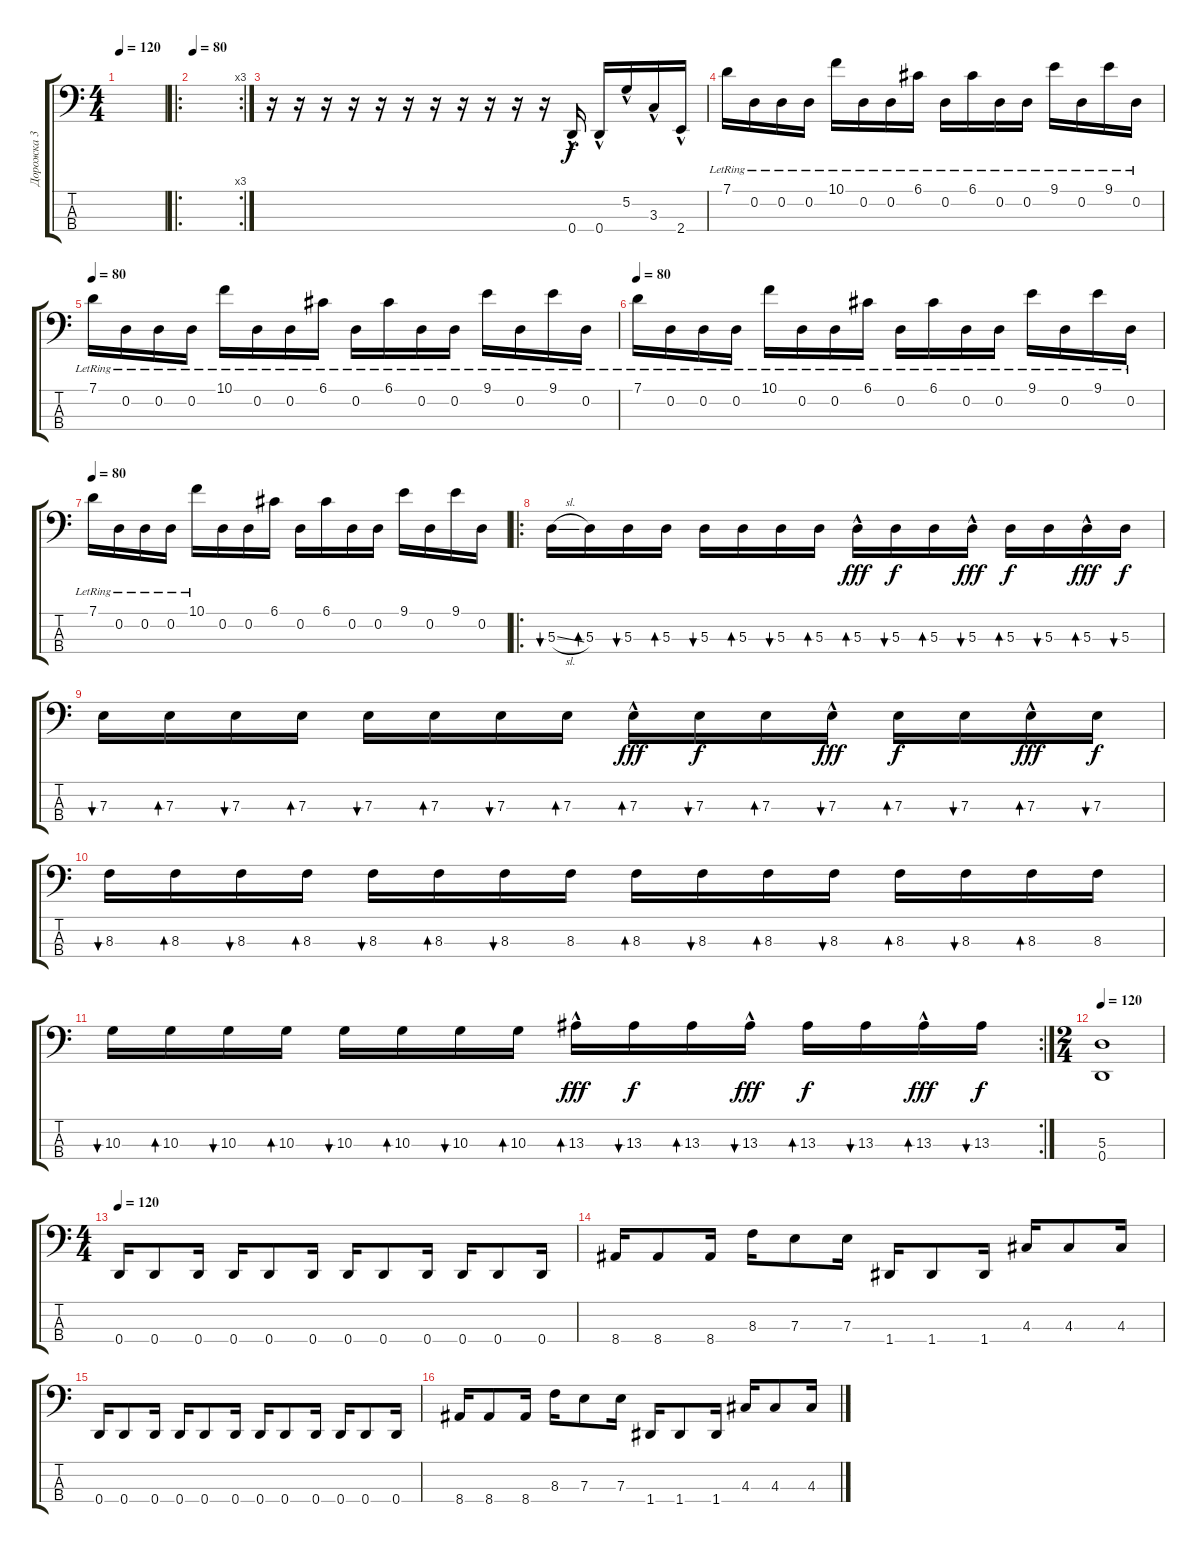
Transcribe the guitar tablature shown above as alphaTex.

\track ("Дорожка 3" "Дорожка 3") {instrument slapbass1}
\staff {score tabs}
\tuning (G2 D2 A1 D1) {hide}
\ts (4 4)
\tempo 120
\tempo 80
\tempo 120
\clef f4
\ks c
|
\ro
\rc 3
\tempo 80
|
r.16 r.16 r.16 r.16 r.16 r.16 r.16 r.16 r.16 r.16 r.16 0.4{hac}.16 0.4{hac}.16 5.2{hac}.16 3.3{hac}.16 2.4{hac}.16 |
7.1{lr}.16{dy f} 0.2{lr}.16 0.2{lr}.16 0.2{lr}.16 10.1{lr}.16 0.2{lr}.16 0.2{lr}.16 6.1{lr}.16 0.2{lr}.16 6.1{lr}.16 0.2{lr}.16 0.2{lr}.16 9.1{lr}.16 0.2{lr}.16 9.1{lr}.16 0.2{lr}.16 |
\tempo 80
7.1{lr}.16 0.2{lr}.16 0.2{lr}.16 0.2{lr}.16 10.1{lr}.16 0.2{lr}.16 0.2{lr}.16 6.1{lr}.16 0.2{lr}.16 6.1{lr}.16 0.2{lr}.16 0.2{lr}.16 9.1{lr}.16 0.2{lr}.16 9.1{lr}.16 0.2{lr}.16 |
\tempo 80
7.1{lr}.16 0.2{lr}.16 0.2{lr}.16 0.2{lr}.16 10.1{lr}.16 0.2{lr}.16 0.2{lr}.16 6.1{lr}.16 0.2{lr}.16 6.1{lr}.16 0.2{lr}.16 0.2{lr}.16 9.1{lr}.16 0.2{lr}.16 9.1{lr}.16 0.2{lr}.16 |
\tempo 80
7.1{lr}.16 0.2{lr}.16 0.2{lr}.16 0.2{lr}.16 10.1{lr}.16 0.2.16 0.2.16 6.1.16 0.2.16 6.1.16 0.2.16 0.2.16 9.1.16 0.2.16 9.1.16 0.2.16 |
\ro
5.3{sl}.16{bu 60} 5.3.16{bd 60} 5.3.16{bu 60} 5.3.16{bd 60} 5.3.16{bu 60} 5.3.16{bd 60} 5.3.16{bu 60} 5.3.16{bd 60} 5.3{hac}.16{bd 60 dy fff} 5.3.16{bu 60 dy f} 5.3.16{bd 60} 5.3{hac}.16{bu 60 dy fff} 5.3.16{bd 60 dy f} 5.3.16{bu 60} 5.3{hac}.16{bd 60 dy fff} 5.3.16{bu 60 dy f} |
7.3.16{bu 60} 7.3.16{bd 60} 7.3.16{bu 60} 7.3.16{bd 60} 7.3.16{bu 60} 7.3.16{bd 60} 7.3.16{bu 60} 7.3.16{bd 60} 7.3{hac}.16{bd 60 dy fff} 7.3.16{bu 60 dy f} 7.3.16{bd 60} 7.3{hac}.16{bu 60 dy fff} 7.3.16{bd 60 dy f} 7.3.16{bu 60} 7.3{hac}.16{bd 60 dy fff} 7.3.16{bu 60 dy f} |
8.3.16{bu 60} 8.3.16{bd 60} 8.3.16{bu 60} 8.3.16{bd 60} 8.3.16{bu 60} 8.3.16{bd 60} 8.3.16{bu 60} 8.3.16 8.3.16{bd 60} 8.3.16{bu 60} 8.3.16{bd 60} 8.3.16{bu 60} 8.3.16{bd 60} 8.3.16{bu 60} 8.3.16{bd 60} 8.3.16 |
\rc 2
10.3.16{bu 60} 10.3.16{bd 60} 10.3.16{bu 60} 10.3.16{bd 60} 10.3.16{bu 60} 10.3.16{bd 60} 10.3.16{bu 60} 10.3.16{bd 60} 13.3{hac}.16{bd 60 dy fff} 13.3.16{bu 60 dy f} 13.3.16{bd 60} 13.3{hac}.16{bu 60 dy fff} 13.3.16{bd 60 dy f} 13.3.16{bu 60} 13.3{hac}.16{bd 60 dy fff} 13.3.16{bu 60 dy f} |
\ts (2 4)
\tempo 120
(5.3 0.4).1 |
\ts (4 4)
\tempo 120
0.4.16 0.4.8 0.4.16 0.4.16 0.4.8 0.4.16 0.4.16 0.4.8 0.4.16 0.4.16 0.4.8 0.4.16 |
8.4.16 8.4.8 8.4.16 8.3.16 7.3.8 7.3.16 1.4.16 1.4.8 1.4.16 4.3.16 4.3.8 4.3.16 |
0.4.16 0.4.8 0.4.16 0.4.16 0.4.8 0.4.16 0.4.16 0.4.8 0.4.16 0.4.16 0.4.8 0.4.16 |
8.4.16 8.4.8 8.4.16 8.3.16 7.3.8 7.3.16 1.4.16 1.4.8 1.4.16 4.3.16 4.3.8 4.3.16
